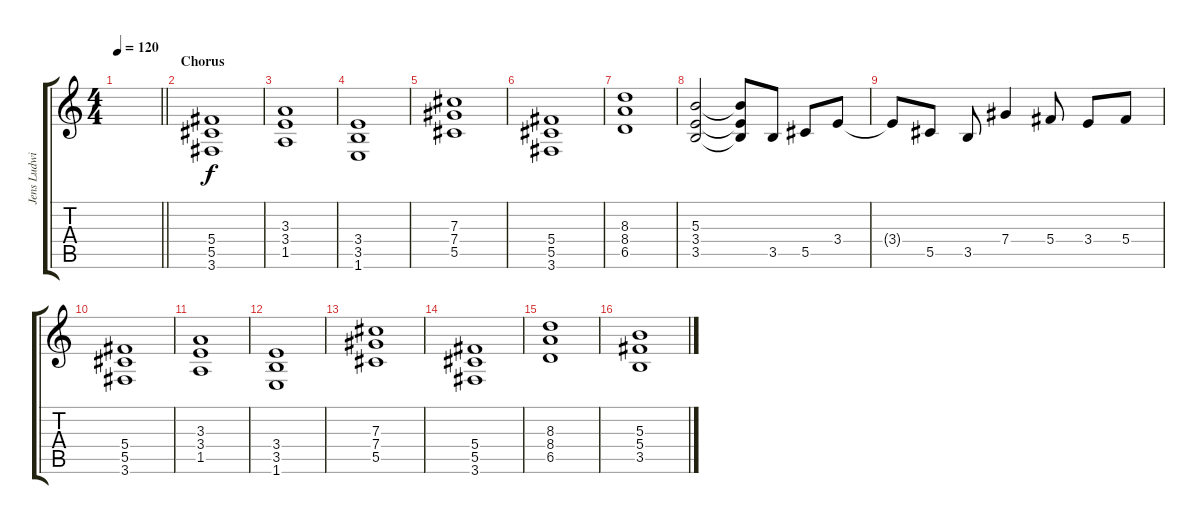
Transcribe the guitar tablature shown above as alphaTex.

\track ("Jens Ludwig (Lead Guitar)" "Jens Ludwi") {instrument overdrivenguitar}
\staff {score tabs}
\tuning (Eb4 Bb3 Gb3 Db3 Ab2 Eb2) {hide}
\ts (4 4)
\tempo 120
\clef g2
\barLineRight lightlight
\ks c
|
\section ("" "Chorus")
(5.4 5.5 3.6).1 |
(3.3 3.4 1.5).1 |
(3.4 3.5 1.6).1 |
(7.3 7.4 5.5).1 |
(5.4 5.5 3.6).1 |
(8.3 8.4 6.5).1 |
(5.3 3.4 3.5).2 (5.3{t} 3.4{t} 3.5{t}).8 3.5.8 5.5.8 3.4.8 |
3.4{t}.8 5.5.8 3.5.8 7.4.4 5.4.8 3.4.8 5.4.8 |
(5.4 5.5 3.6).1 |
(3.3 3.4 1.5).1 |
(3.4 3.5 1.6).1 |
(7.3 7.4 5.5).1 |
(5.4 5.5 3.6).1 |
(8.3 8.4 6.5).1 |
(5.3 5.4 3.5).1
